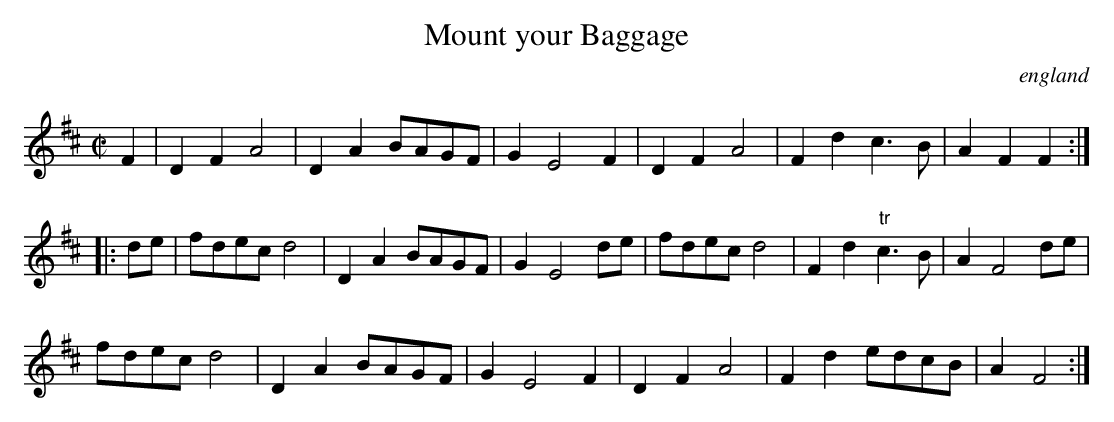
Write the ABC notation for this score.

X:1
T:Mount your Baggage
O:england
M:C|
L:1/4
K:D
F|\
DFA2| DA B/A/G/F/| GE2F| \
DFA2| Fdc>B| AFF::
d/e/|\
f/d/e/c/d2| DA B/A/G/F/|GE2d/e/|\
f/d/e/c/d2| Fd"tr"c>B| AF2d/e/|
f/d/e/c/d2| DA B/A/G/F/| GE2F|\
DFA2| Fd e/d/c/B/| AF2:|
